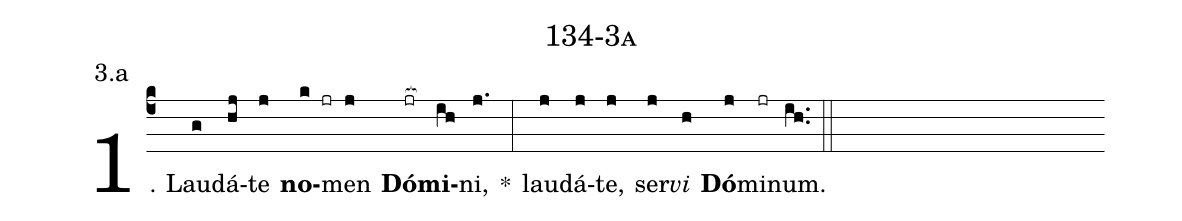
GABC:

name: 134-3a;
annotation: 3.a;
%%
(c4)1. Lau(g)dá(hj)te(j) <b>no</b>(k jr)men(j) <b>Dó</b>(jr[ocb:1{])<b>mi</b>(ih[ocb:0}])ni,(j.) *(:) lau(j)dá(j)te,(j) ser(j)<i>vi</i>(h) <b>Dó</b>(j)mi(jr)num.(ih..) (::)
